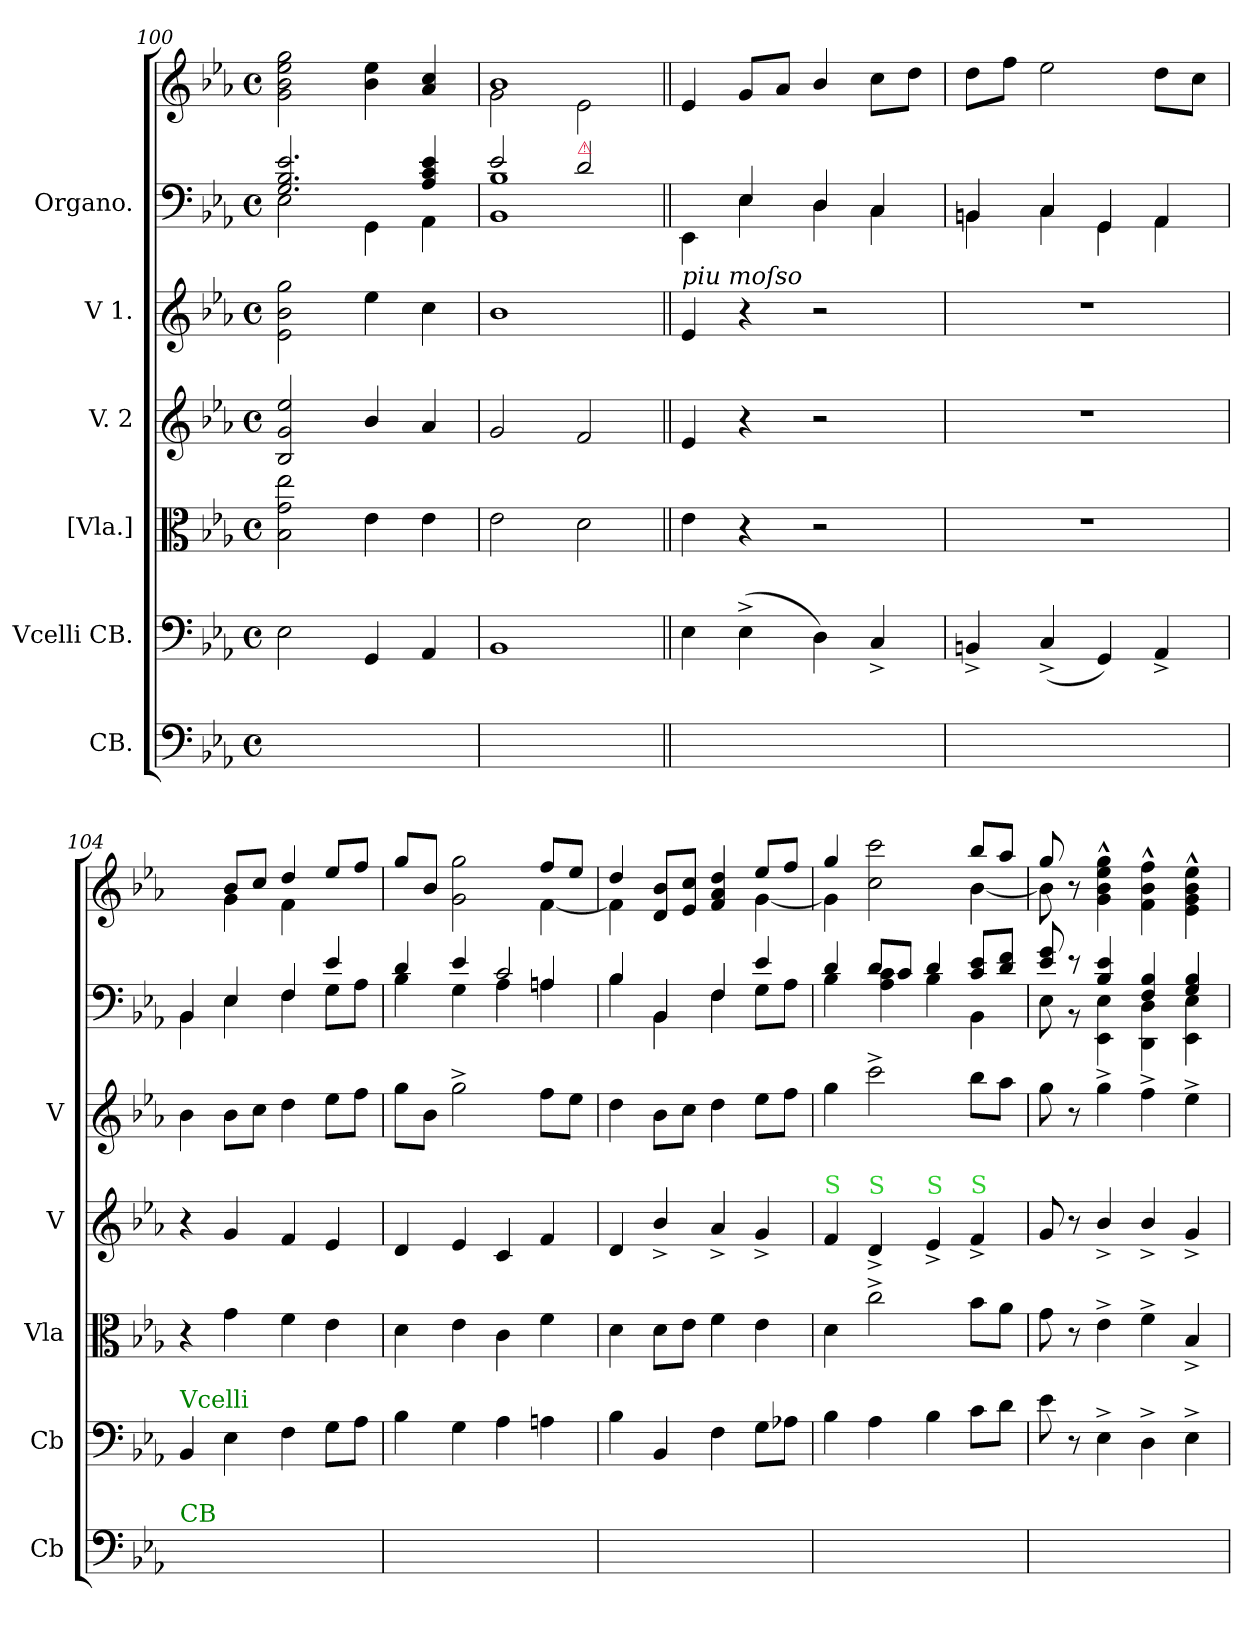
**kern	**kern	**kern	**kern	**kern	**kern	**kern
*part6	*part5	*part4	*part3	*part2	*part1	*part1
*staff7	*staff6	*staff5	*staff4	*staff3	*staff2	*staff1
*I"CB.	*I"Vcelli CB.	*I"[Vla.]	*I"V. 2	*I"V 1.	*I"Organo.	*
*I'Cb	*I'Cb	*I'Vla	*I'V	*I'V	*	*
*clefF4	*clefF4	*clefC3	*clefG2	*clefG2	*clefF4	*clefG2
*k[b-e-a-]	*k[b-e-a-]	*k[b-e-a-]	*k[b-e-a-]	*k[b-e-a-]	*k[b-e-a-]	*k[b-e-a-]
*M4/4	*M4/4	*M4/4	*M4/4	*M4/4	*M4/4	*M4/4
*met(c)	*met(c)	*met(c)	*met(c)	*met(c)	*met(c)	*met(c)
=100	=100	=100	=100	=100	=100	=100
*	*	*	*	*	*^	*
2E-\yy	2E-\	2B-\ 2g\ 2ee-\	2B-/ 2g/ 2ee-/	2e-\ 2b-\ 2gg\	2.G/ 2.B-/ 2.e-/	2E-\	2g\ 2b-\ 2ee-\ 2gg\
4GG/yy	4GG/	4e-\	4b-/	4ee-\	.	4GG\	4b-\ 4ee-\
4AA-/yy	4AA-/	4e-\	4a-/	4cc\	4A-/ 4c/ 4e-/	4AA-\	4a-/ 4cc/
=101	=101	=101	=101	=101	=101	=101	=101
*	*	*	*	*	*	*	*^
1BB-yy	1BB-	2e-\	2g/	1b-	2e-/	1BB- 1B-	1b-	2g\
!	!	!	!	!	!LO:TX:a:color=crimson:t=⚠	!	!	!
.	.	2d\	2f/	.	2d/	.	.	2e-\
=102||	=102||	=102||	=102||	=102||	=102||	=102||	=102||	=102||
!	!	!	!	!	!	!	!LO:TX:a:i:t=piu mosso.	!
!	!	!	!	!LO:TX:a:i:t=piu moſso	!	!	!	!
*	*	*	*	*	*	*	*v	*v
4E-\yy	4E-\	4e-\	4e-/	4e-/	4EE-\	4ryy	4e-/
(4E-^\yy	(4E-^\	4r	4r	4r	4E-/	4E-\	8g/L
.	.	.	.	.	.	.	8a-/J
4D\yy)	4D\)	2r	2r	2r	4D/	4D\	4b-/
4C^/yy	4C^/	.	.	.	4C/	4C\	8cc\L
.	.	.	.	.	.	.	8dd\J
=103	=103	=103	=103	=103	=103	=103	=103
4BBn^/yy	4BBn^/	1r	1r	1r	4BBn/	4BBn\	8dd\L
.	.	.	.	.	.	.	8ff\J
(4C^/yy	(4C^/	.	.	.	4C/	4C\	2ee-\
4GG/yy)	4GG/)	.	.	.	4GG/	4GG\	.
4AA-^/yy	4AA-^/	.	.	.	4AA-/	4AA-\	8dd\L
.	.	.	.	.	.	.	8cc\J
=104	=104	=104	=104	=104	=104	=104	=104
*	*	*	*	*	*	*	*^
!	!LO:TX:a:color=green:t=Vcelli	!	!	!	!	!	!	!
!LO:TX:a:color=green:t=CB	!	!	!	!	!	!	!	!
4BB-/yy	4BB-/	4r	4r	4b-\	4BB-/	4BB-\	4ryy	4ryy
4E-\yy	4E-\	4g\	4g/	8b-\L	4E-/	4E-\	8b-/L	4g\
.	.	.	.	8cc\J	.	.	8cc/J	.
4F\yy	4F\	4f\	4f/	4dd\	4F/	4F\	4dd/	4f\
8G\Lyy	8G\L	4e-\	4e-/	8ee-\L	4e-/	8G\L	8ee-/L	4ryy
8A-\Jyy	8A-\J	.	.	8ff\J	.	8A-\J	8ff/J	.
=105	=105	=105	=105	=105	=105	=105	=105	=105
4B-\yy	4B-\	4d\	4d/	8gg\L	4d/	4B-\	8gg/L	2ryy
.	.	.	.	8b-\J	.	.	8b-/J	.
4G\yy	4G\	4e-\	4e-/	2gg^\	4e-/	4G\	2g\ 2gg\	.
!	!	!	!	!	!LO:N:vis=2	!	!	!
4A-\yy	4A-\	4c\	4c/	.	4c/	4A-\	.	4ryy
4An\yy	4An\	4f\	4f/	8ff\L	4An/	4An\	8ff/L	[4f\
.	.	.	.	8ee-\J	.	.	8ee-/J	.
=106	=106	=106	=106	=106	=106	=106	=106	=106
4B-\yy	4B-\	4d\	4d/	4dd\	4B-/	4B-\	4dd/	4f\]
4BB-/yy	4BB-/	8d\L	4b-^/	8b-\L	4BB-/	4BB-\	8d/ 8b-/L	4ryy
.	.	8e-\J	.	8cc\J	.	.	8e-/ 8cc/J	.
4F\yy	4F\	4f\	4a-^/	4dd\	4F/	4F\	4f/ 4a-/ 4dd/	4ryy
8G\Lyy	8G\L	4e-\	4g^/	8ee-\L	4e-/	8G\L	8ee-/L	[4g\
8A-X\Jyy	8A-X\J	.	.	8ff\J	.	8A-\J	8ff/J	.
=107	=107	=107	=107	=107	=107	=107	=107	=107
!	!	!	!LO:TX:a:color=limegreen:t=S	!	!	!	!	!
4B-\yy	4B-\	4d\	4f/	4gg\	4d/	4B-\	4gg/	4g\]
!	!	!	!LO:TX:a:color=limegreen:t=S	!	!	!	!	!
4A-\yy	4A-\	2cc^\	4d^>/	2ccc^\	8d/L	4A-\ 4c\	2cc\ 2ccc\	4ryy
.	.	.	.	.	8c/J	.	.	.
!	!	!	!LO:TX:a:color=limegreen:t=S	!	!	!	!	!
4B-\yy	4B-\	.	4e-^>/	.	4d/	4B-\	.	4ryy
!	!	!	!LO:TX:a:color=limegreen:t=S	!	!	!	!	!
8c\Lyy	8c\L	8b-\L	4f^>/	8bb-\L	8c/ 8e-/L	4BB-\	8bb-/L	[4b-\
8d\Jyy	8d\J	8a-\J	.	8aa-\J	8d/ 8f/J	.	8aa-/J	.
=108	=108	=108	=108	=108	=108	=108	=108	=108
8e-\yy	8e-\	8g\	8g/	8gg\	8e-/ 8g/	8E-\	8gg/	8b-\]
8ryy	8r	8r	8r	8r	8r	8r	8r	8ryy
4E-^\yy	4E-^\	4e-^\	4b-^/	4gg^\	4B-/ 4e-/	4EE-\ 4E-\	4g^^\ 4b-^^\ 4ee-^^\ 4gg^^\	4ryy
4D^\yy	4D^\	4f^\	4b-^/	4ff^\	4F/ 4B-/	4DD\ 4D\	4f^^\ 4b-^^\ 4ff^^\	2ryy
4E-^\yy	4E-^\	4B-^/	4g^/	4ee-^\	4G/ 4B-/	4EE-\ 4E-\	4e-^^\ 4g^^\ 4b-^^\ 4ee-^^\	.
*	*	*	*	*	*v	*v	*	*
*	*	*	*	*	*	*v	*v
=	=	=	=	=	=	=
*-	*-	*-	*-	*-	*-	*-
